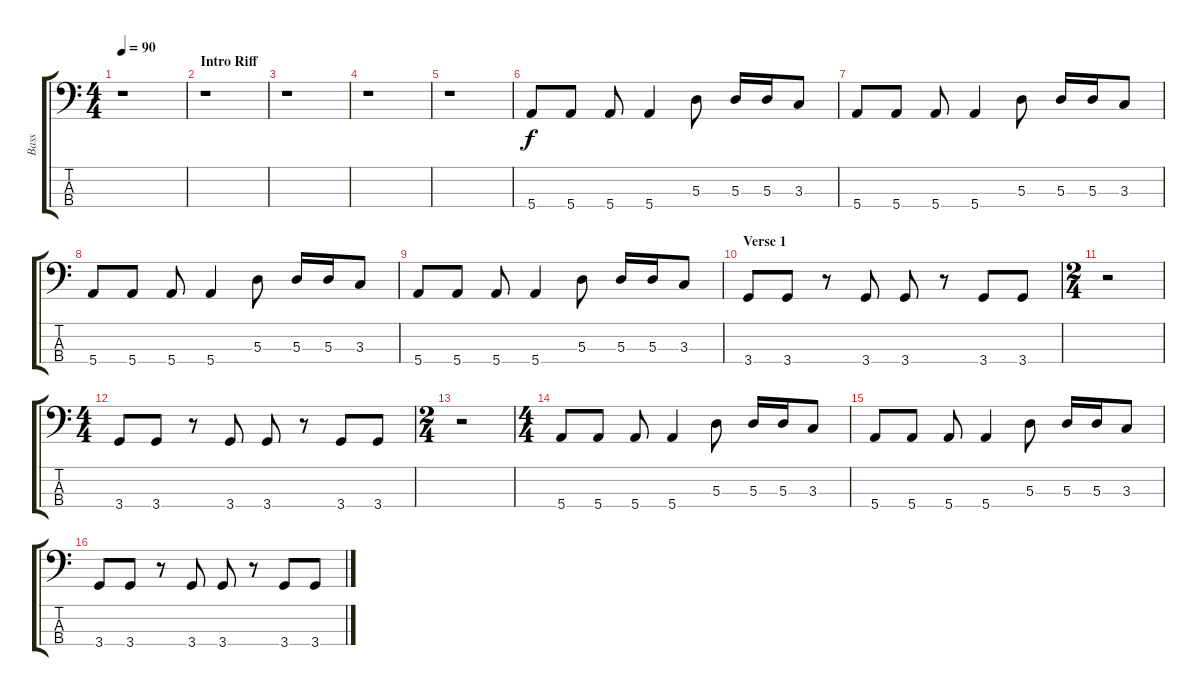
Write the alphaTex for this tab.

\track ("Bass" "Bass") {instrument electricbassfinger}
\staff {score tabs}
\tuning (G2 D2 A1 E1) {hide}
\ts (4 4)
\tempo 90
\clef f4
\ks c
r.1{dy f instrument electricbassfinger} |
\section ("" "Intro Riff")
r.1 |
r.1 |
r.1 |
r.1 |
5.4.8 5.4.8 5.4.8 5.4.4 5.3.8 5.3.16 5.3.16 3.3.8 |
5.4.8 5.4.8 5.4.8 5.4.4 5.3.8 5.3.16 5.3.16 3.3.8 |
5.4.8 5.4.8 5.4.8 5.4.4 5.3.8 5.3.16 5.3.16 3.3.8 |
5.4.8 5.4.8 5.4.8 5.4.4 5.3.8 5.3.16 5.3.16 3.3.8 |
\section ("" "Verse 1")
3.4.8 3.4.8 r.8 3.4.8 3.4.8 r.8 3.4.8 3.4.8 |
\ts (2 4)
r.2 |
\ts (4 4)
3.4.8 3.4.8 r.8 3.4.8 3.4.8 r.8 3.4.8 3.4.8 |
\ts (2 4)
r.2 |
\ts (4 4)
5.4.8 5.4.8 5.4.8 5.4.4 5.3.8 5.3.16 5.3.16 3.3.8 |
5.4.8 5.4.8 5.4.8 5.4.4 5.3.8 5.3.16 5.3.16 3.3.8 |
3.4.8 3.4.8 r.8 3.4.8 3.4.8 r.8 3.4.8 3.4.8
